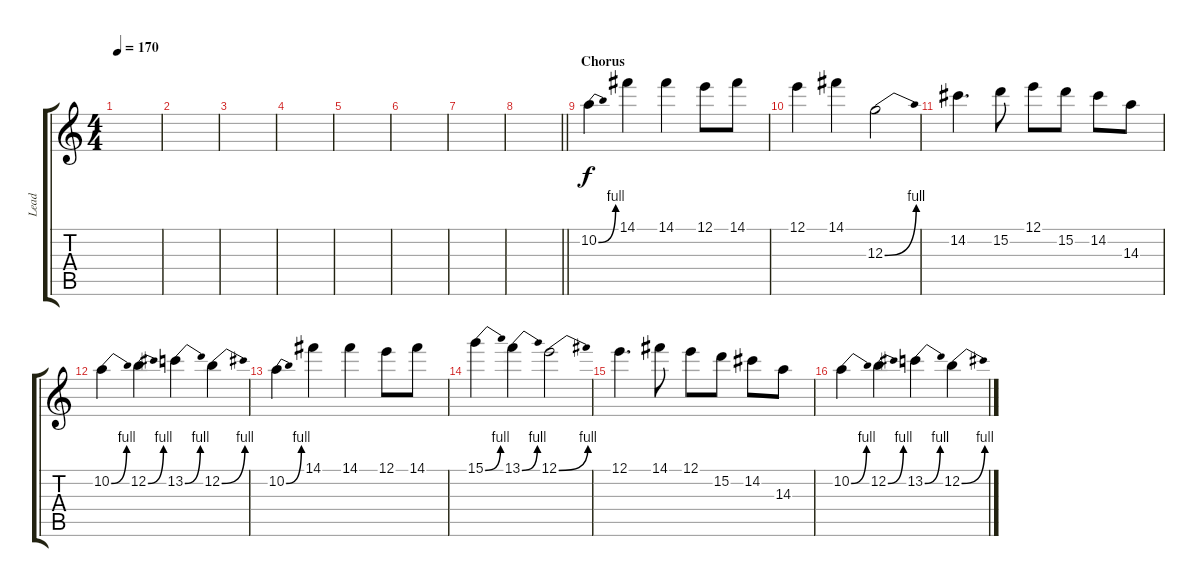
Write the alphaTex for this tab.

\track ("Lead" "Lead") {instrument distortionguitar}
\staff {score tabs}
\tuning (E4 B3 G3 D3 A2 E2) {hide}
\ts (4 4)
\tempo 170
\clef g2
\ks c
|
|
|
|
|
|
|
\barLineRight lightlight
|
\section ("" "Chorus")
10.2{be (bend 0 0 60 4)}.4 14.1.4 14.1.4 12.1.8 14.1.8 |
12.1.4 14.1.4 12.3{be (bend 0 0 60 4)}.2 |
14.2.4{d} 15.2.8 12.1.8 15.2.8 14.2.8 14.3.8 |
10.2{be (bend 0 0 60 4)}.4 12.2{be (bend 0 0 60 4)}.4 13.2{be (bend 0 0 60 4)}.4 12.2{be (bend 0 0 60 4)}.4 |
10.2{be (bend 0 0 60 4)}.4 14.1.4 14.1.4 12.1.8 14.1.8 |
15.1{be (bend 0 0 60 4)}.4 13.1{be (bend 0 0 60 4)}.4 12.1{be (bend 0 0 60 4)}.2 |
12.1.4{d} 14.1.8 12.1.8 15.2.8 14.2.8 14.3.8 |
10.2{be (bend 0 0 60 4)}.4 12.2{be (bend 0 0 60 4)}.4 13.2{be (bend 0 0 60 4)}.4 12.2{be (bend 0 0 60 4)}.4
